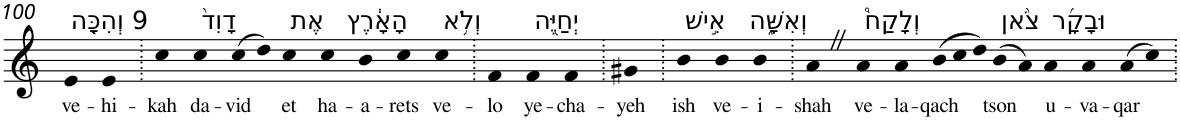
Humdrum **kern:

**kern	**text
*part1	*part1
*staff1	*staff1
*I"Piano	*
*I'Pno	*
!!LO:PB:g=z
*clefG2	*
*k[]	*
=100	=100
!LO:TX:a:t=9 וְהִכָּ֤ה	!
!	!LO:LY:b
4e	ve-
!	!LO:LY:b
4e	-hi-
=101.	=101.
!	!LO:LY:b
4cc	-kah
!LO:TX:a:t=דָוִד֙	!
!	!LO:LY:b
4cc	da-
!	!LO:LY:b
(>8cc	-vid
8dd)	.
!LO:TX:a:t=אֶת	!
!	!LO:LY:b
4cc	et
!LO:TX:a:t=הָאָ֔רֶץ	!
!	!LO:LY:b
4cc	ha-
!	!LO:LY:b
4b	-a-
!	!LO:LY:b
4cc	-rets
!LO:TX:a:t=וְלֹ֥א	!
!	!LO:LY:b
4cc	ve-
=102.	=102.
!	!LO:LY:b
4f	-lo
!LO:TX:a:t=יְחַיֶּ֖ה	!
!	!LO:LY:b
4f	ye-
!	!LO:LY:b
4f	-cha-
=103.	=103.
!	!LO:LY:b
4g#X	-yeh
=104.	=104.
!LO:TX:a:t=אִ֣ישׁ	!
!	!LO:LY:b
4b	ish
!LO:TX:a:t=וְאִשָּׁ֑ה	!
!	!LO:LY:b
4b	ve-
!	!LO:LY:b
4b	-i-
=105.	=105.
!	!LO:LY:b
4aZ	-shah
!LO:TX:a:t=וְלָקַח֩	!
!	!LO:LY:b
4a	ve-
!	!LO:LY:b
4a	-la-
*Xtuplet	*
!	!LO:LY:b
(>12b	-qach
12cc	.
12dd)	.
!LO:TX:a:t=צֹ֨אן	!
!	!LO:LY:b
(>8b	tson
8a)	.
!LO:TX:a:t=וּבָקָ֜ר	!
!	!LO:LY:b
4a	u-
!	!LO:LY:b
4a	-va-
!	!LO:LY:b
(>8a	-qar
8cc)	.
=.	=.
*-	*-
